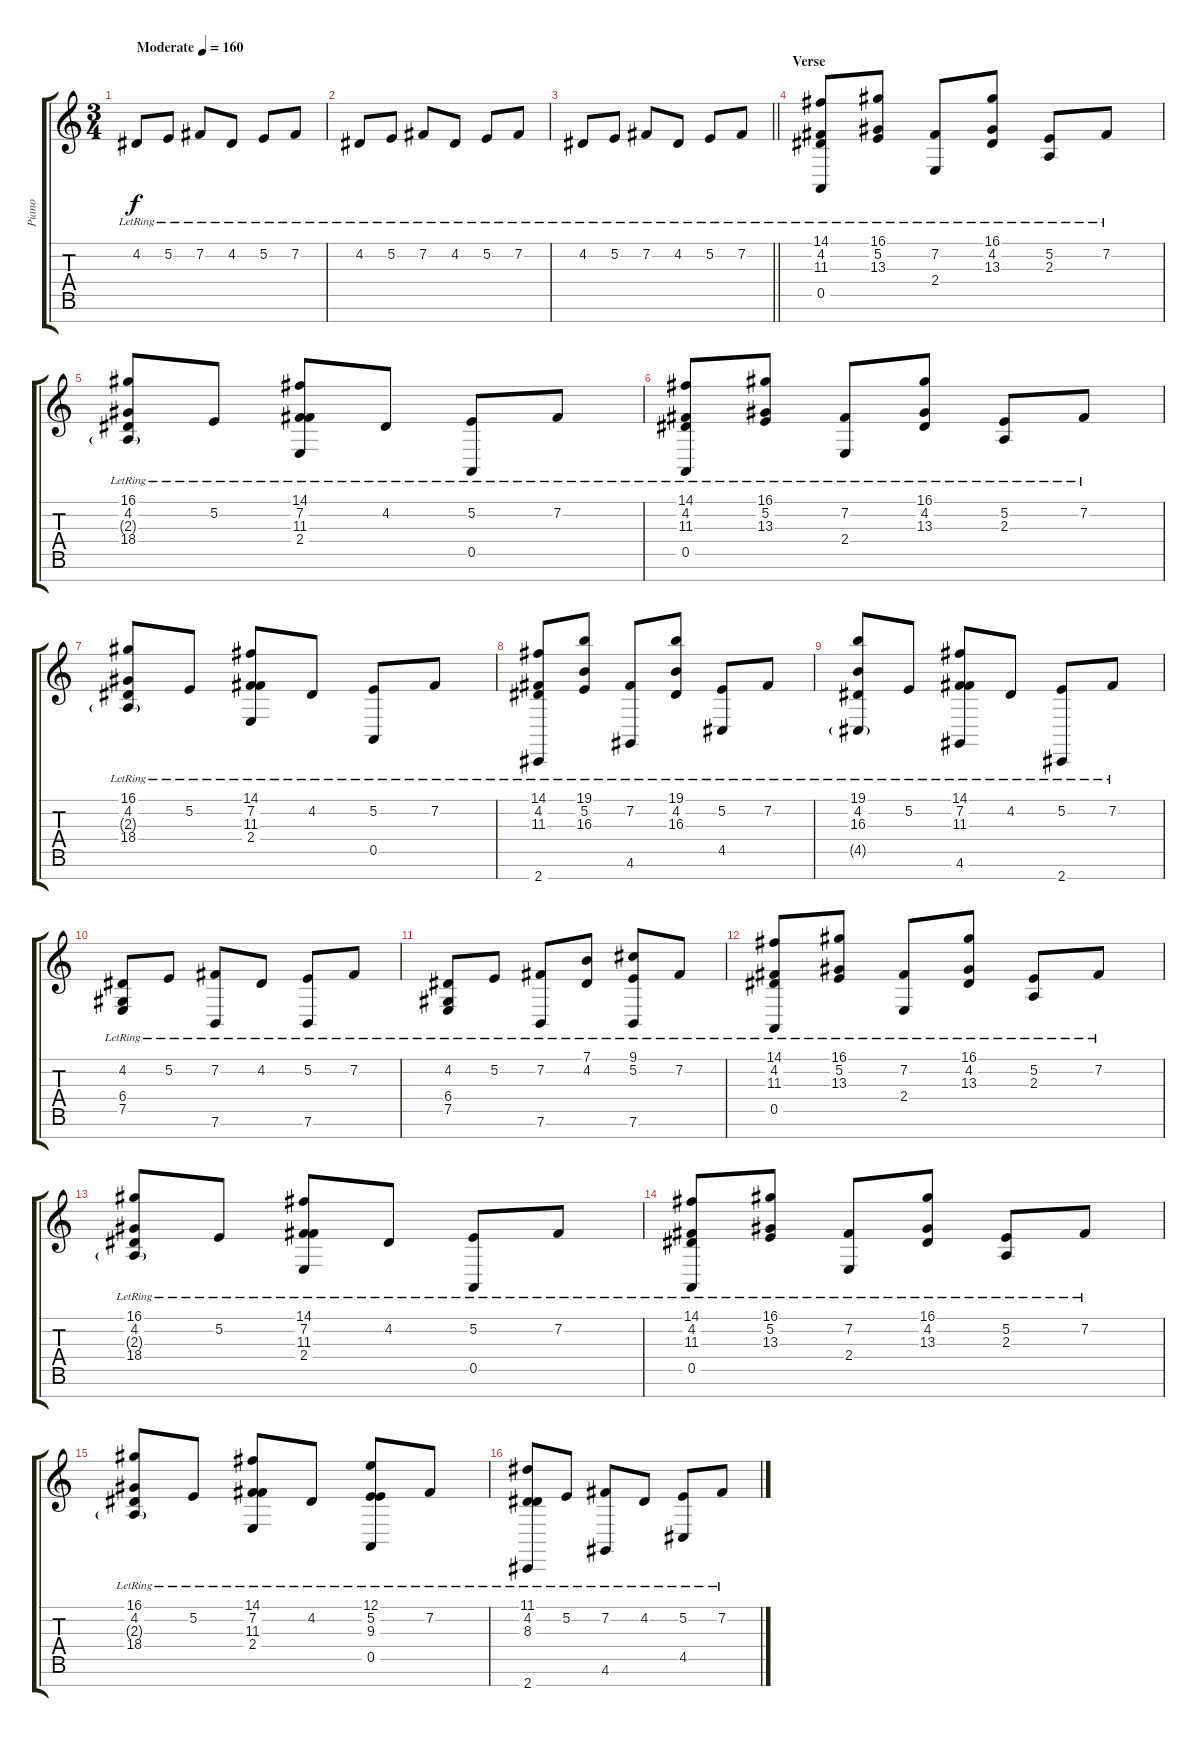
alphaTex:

\track ("Piano" "Piano") {instrument brightacousticpiano}
\staff {score tabs}
\tuning (E4 B3 G3 D3 A2 E2 B1) {hide}
\ts (3 4)
\tempo (160 "Moderate")
\clef g2
\ks c
4.2{lr}.8{dy f volume 0 instrument brightacousticpiano} 5.2{lr}.8{volume 16} 7.2{lr}.8 4.2{lr}.8 5.2{lr}.8 7.2{lr}.8 |
4.2{lr}.8 5.2{lr}.8 7.2{lr}.8 4.2{lr}.8 5.2{lr}.8 7.2{lr}.8 |
\barLineRight lightlight
4.2{lr}.8 5.2{lr}.8 7.2{lr}.8 4.2{lr}.8 5.2{lr}.8 7.2{lr}.8 |
\section ("" "Verse ")
(14.1{lr} 4.2{lr} 11.3{lr} 0.5{lr}).8 (16.1{lr} 5.2{lr} 13.3{lr}).8 (7.2{lr} 2.4{lr}).8 (16.1{lr} 4.2{lr} 13.3{lr}).8 (5.2{lr} 2.3{lr}).8 7.2{lr}.8 |
(16.1{lr} 4.2{lr} 2.3{g lr} 18.4{lr}).8 5.2{lr}.8 (14.1{lr} 7.2{lr} 11.3{lr} 2.4{lr}).8 4.2{lr}.8 (5.2{lr} 0.5{lr}).8 7.2{lr}.8 |
(14.1{lr} 4.2{lr} 11.3 0.5{lr}).8 (16.1{lr} 5.2{lr} 13.3).8 (7.2{lr} 2.4{lr}).8 (16.1{lr} 4.2{lr} 13.3).8 (5.2{lr} 2.3{lr}).8 7.2{lr}.8 |
(16.1{lr} 4.2{lr} 2.3{g lr} 18.4).8 5.2{lr}.8 (14.1{lr} 7.2{lr} 11.3 2.4{lr}).8 4.2{lr}.8 (5.2{lr} 0.5{lr}).8 7.2{lr}.8 |
(14.1{lr} 4.2{lr} 11.3{lr} 2.7{lr}).8 (19.1{lr} 5.2{lr} 16.3{lr}).8 (7.2{lr} 4.6{lr}).8 (19.1{lr} 4.2{lr} 16.3{lr}).8 (5.2{lr} 4.5{lr}).8 7.2{lr}.8 |
(19.1{lr} 4.2{lr} 16.3{lr} 4.5{g lr}).8 5.2{lr}.8 (14.1{lr} 7.2{lr} 11.3{lr} 4.6{lr}).8 4.2{lr}.8 (5.2{lr} 2.7{lr}).8 7.2{lr}.8 |
(4.2{lr} 6.4{lr} 7.5{lr}).8 5.2{lr}.8 (7.2{lr} 7.6{lr}).8 4.2{lr}.8 (5.2{lr} 7.6{lr}).8 7.2{lr}.8 |
(4.2{lr} 6.4{lr} 7.5{lr}).8 5.2{lr}.8 (7.2{lr} 7.6{lr}).8 (7.1{lr} 4.2{lr}).8 (9.1{lr} 5.2{lr} 7.6{lr}).8 7.2{lr}.8 |
(14.1{lr} 4.2{lr} 11.3{lr} 0.5{lr}).8 (16.1{lr} 5.2{lr} 13.3{lr}).8 (7.2{lr} 2.4{lr}).8 (16.1{lr} 4.2{lr} 13.3{lr}).8 (5.2{lr} 2.3{lr}).8 7.2{lr}.8 |
(16.1{lr} 4.2{lr} 2.3{g lr} 18.4{lr}).8 5.2{lr}.8 (14.1{lr} 7.2{lr} 11.3{lr} 2.4{lr}).8 4.2{lr}.8 (5.2{lr} 0.5{lr}).8 7.2{lr}.8 |
(14.1{lr} 4.2{lr} 11.3{lr} 0.5{lr}).8 (16.1{lr} 5.2{lr} 13.3{lr}).8 (7.2{lr} 2.4{lr}).8 (16.1{lr} 4.2{lr} 13.3{lr}).8 (5.2{lr} 2.3{lr}).8 7.2{lr}.8 |
(16.1{lr} 4.2{lr} 2.3{g lr} 18.4{lr}).8 5.2{lr}.8 (14.1{lr} 7.2{lr} 11.3{lr} 2.4{lr}).8 4.2{lr}.8 (12.1{lr} 5.2{lr} 9.3{lr} 0.5{lr}).8 7.2{lr}.8 |
(11.1{lr} 4.2{lr} 8.3{lr} 2.7{lr}).8 5.2{lr}.8 (7.2{lr} 4.6{lr}).8 4.2{lr}.8 (5.2{lr} 4.5{lr}).8 7.2{lr}.8
